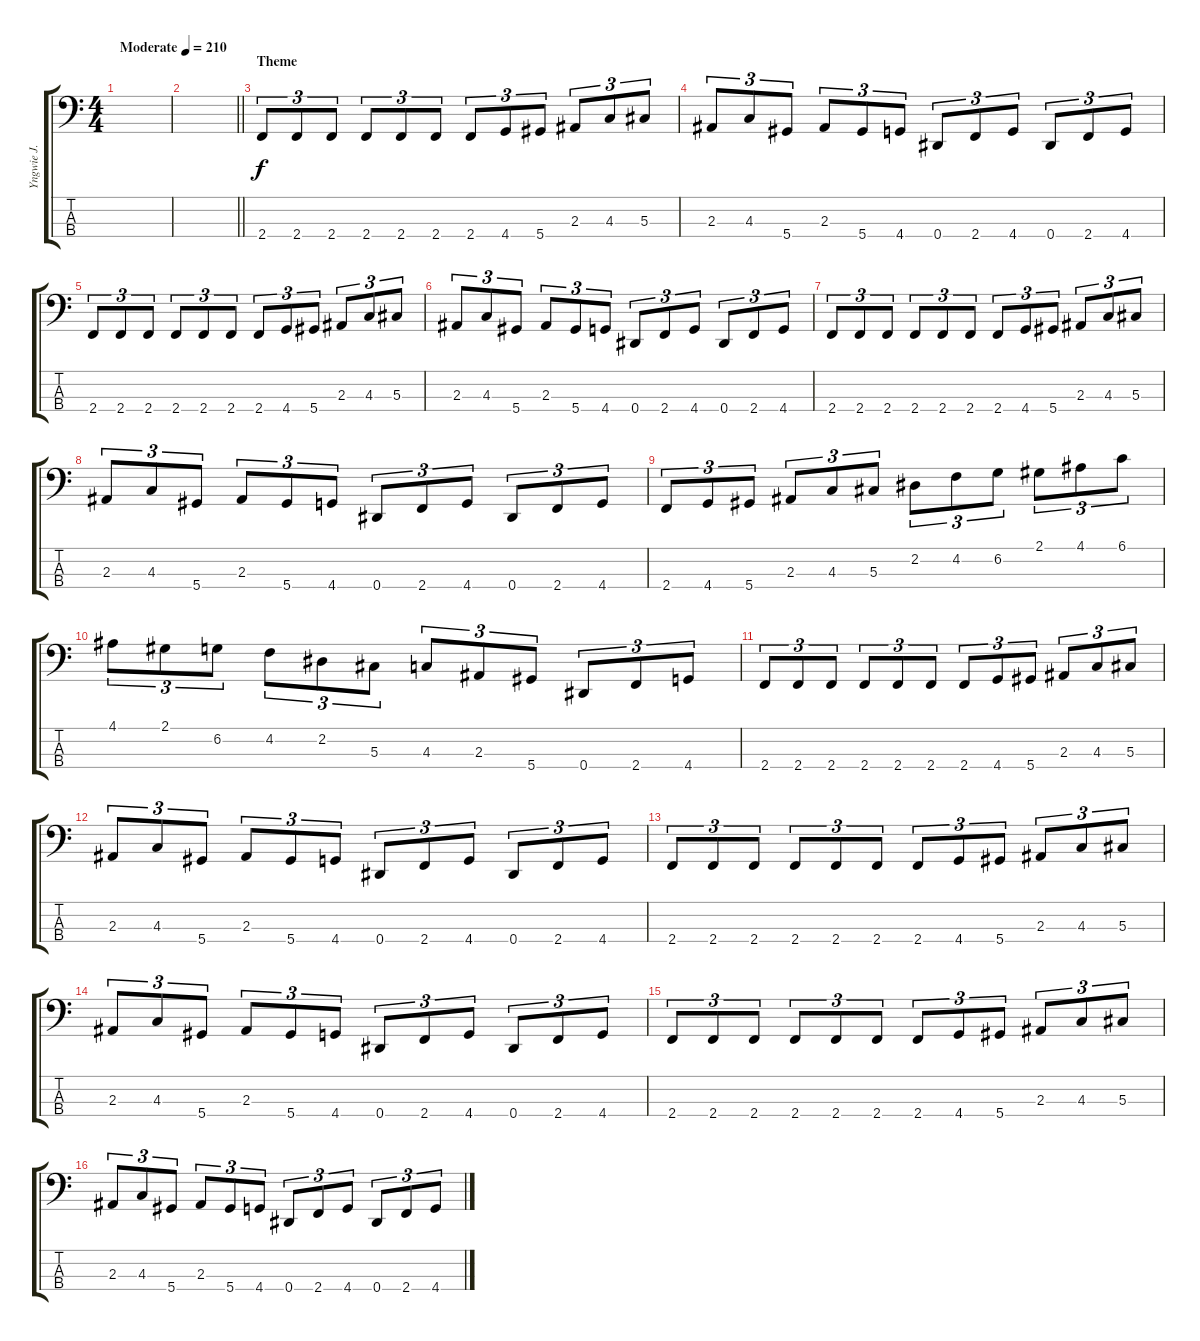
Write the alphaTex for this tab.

\track ("Yngwie J. Malmsteen " "Yngwie J. ") {instrument electricbasspick}
\staff {score tabs}
\tuning (Gb2 Db2 Ab1 Eb1) {hide}
\ts (4 4)
\tempo (210 "Moderate")
\clef f4
\ks c
|
\barLineRight lightlight
|
\section ("" "Theme")
2.4.8{tu (3 2)} 2.4.8{tu (3 2)} 2.4.8{tu (3 2)} 2.4.8{tu (3 2)} 2.4.8{tu (3 2)} 2.4.8{tu (3 2)} 2.4.8{tu (3 2)} 4.4.8{tu (3 2)} 5.4.8{tu (3 2)} 2.3.8{tu (3 2)} 4.3.8{tu (3 2)} 5.3.8{tu (3 2)} |
2.3.8{tu (3 2)} 4.3.8{tu (3 2)} 5.4.8{tu (3 2)} 2.3.8{tu (3 2)} 5.4.8{tu (3 2)} 4.4.8{tu (3 2)} 0.4.8{tu (3 2)} 2.4.8{tu (3 2)} 4.4.8{tu (3 2)} 0.4.8{tu (3 2)} 2.4.8{tu (3 2)} 4.4.8{tu (3 2)} |
2.4.8{tu (3 2)} 2.4.8{tu (3 2)} 2.4.8{tu (3 2)} 2.4.8{tu (3 2)} 2.4.8{tu (3 2)} 2.4.8{tu (3 2)} 2.4.8{tu (3 2)} 4.4.8{tu (3 2)} 5.4.8{tu (3 2)} 2.3.8{tu (3 2)} 4.3.8{tu (3 2)} 5.3.8{tu (3 2)} |
2.3.8{tu (3 2)} 4.3.8{tu (3 2)} 5.4.8{tu (3 2)} 2.3.8{tu (3 2)} 5.4.8{tu (3 2)} 4.4.8{tu (3 2)} 0.4.8{tu (3 2)} 2.4.8{tu (3 2)} 4.4.8{tu (3 2)} 0.4.8{tu (3 2)} 2.4.8{tu (3 2)} 4.4.8{tu (3 2)} |
2.4.8{tu (3 2)} 2.4.8{tu (3 2)} 2.4.8{tu (3 2)} 2.4.8{tu (3 2)} 2.4.8{tu (3 2)} 2.4.8{tu (3 2)} 2.4.8{tu (3 2)} 4.4.8{tu (3 2)} 5.4.8{tu (3 2)} 2.3.8{tu (3 2)} 4.3.8{tu (3 2)} 5.3.8{tu (3 2)} |
2.3.8{tu (3 2)} 4.3.8{tu (3 2)} 5.4.8{tu (3 2)} 2.3.8{tu (3 2)} 5.4.8{tu (3 2)} 4.4.8{tu (3 2)} 0.4.8{tu (3 2)} 2.4.8{tu (3 2)} 4.4.8{tu (3 2)} 0.4.8{tu (3 2)} 2.4.8{tu (3 2)} 4.4.8{tu (3 2)} |
2.4.8{tu (3 2)} 4.4.8{tu (3 2)} 5.4.8{tu (3 2)} 2.3.8{tu (3 2)} 4.3.8{tu (3 2)} 5.3.8{tu (3 2)} 2.2.8{tu (3 2)} 4.2.8{tu (3 2)} 6.2.8{tu (3 2)} 2.1.8{tu (3 2)} 4.1.8{tu (3 2)} 6.1.8{tu (3 2)} |
4.1.8{tu (3 2)} 2.1.8{tu (3 2)} 6.2.8{tu (3 2)} 4.2.8{tu (3 2)} 2.2.8{tu (3 2)} 5.3.8{tu (3 2)} 4.3.8{tu (3 2)} 2.3.8{tu (3 2)} 5.4.8{tu (3 2)} 0.4.8{tu (3 2)} 2.4.8{tu (3 2)} 4.4.8{tu (3 2)} |
2.4.8{tu (3 2)} 2.4.8{tu (3 2)} 2.4.8{tu (3 2)} 2.4.8{tu (3 2)} 2.4.8{tu (3 2)} 2.4.8{tu (3 2)} 2.4.8{tu (3 2)} 4.4.8{tu (3 2)} 5.4.8{tu (3 2)} 2.3.8{tu (3 2)} 4.3.8{tu (3 2)} 5.3.8{tu (3 2)} |
2.3.8{tu (3 2)} 4.3.8{tu (3 2)} 5.4.8{tu (3 2)} 2.3.8{tu (3 2)} 5.4.8{tu (3 2)} 4.4.8{tu (3 2)} 0.4.8{tu (3 2)} 2.4.8{tu (3 2)} 4.4.8{tu (3 2)} 0.4.8{tu (3 2)} 2.4.8{tu (3 2)} 4.4.8{tu (3 2)} |
2.4.8{tu (3 2)} 2.4.8{tu (3 2)} 2.4.8{tu (3 2)} 2.4.8{tu (3 2)} 2.4.8{tu (3 2)} 2.4.8{tu (3 2)} 2.4.8{tu (3 2)} 4.4.8{tu (3 2)} 5.4.8{tu (3 2)} 2.3.8{tu (3 2)} 4.3.8{tu (3 2)} 5.3.8{tu (3 2)} |
2.3.8{tu (3 2)} 4.3.8{tu (3 2)} 5.4.8{tu (3 2)} 2.3.8{tu (3 2)} 5.4.8{tu (3 2)} 4.4.8{tu (3 2)} 0.4.8{tu (3 2)} 2.4.8{tu (3 2)} 4.4.8{tu (3 2)} 0.4.8{tu (3 2)} 2.4.8{tu (3 2)} 4.4.8{tu (3 2)} |
2.4.8{tu (3 2)} 2.4.8{tu (3 2)} 2.4.8{tu (3 2)} 2.4.8{tu (3 2)} 2.4.8{tu (3 2)} 2.4.8{tu (3 2)} 2.4.8{tu (3 2)} 4.4.8{tu (3 2)} 5.4.8{tu (3 2)} 2.3.8{tu (3 2)} 4.3.8{tu (3 2)} 5.3.8{tu (3 2)} |
2.3.8{tu (3 2)} 4.3.8{tu (3 2)} 5.4.8{tu (3 2)} 2.3.8{tu (3 2)} 5.4.8{tu (3 2)} 4.4.8{tu (3 2)} 0.4.8{tu (3 2)} 2.4.8{tu (3 2)} 4.4.8{tu (3 2)} 0.4.8{tu (3 2)} 2.4.8{tu (3 2)} 4.4.8{tu (3 2)}
